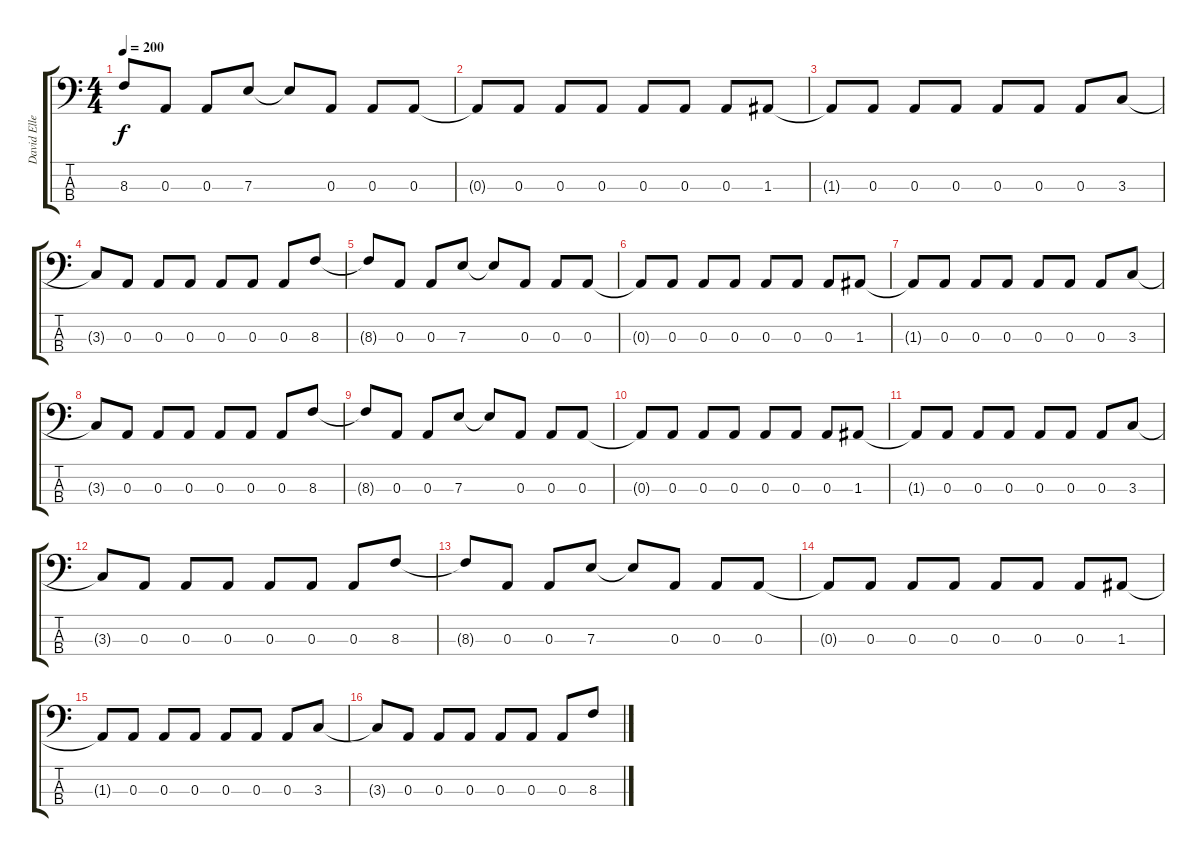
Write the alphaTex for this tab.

\track ("David Ellefson" "David Elle") {instrument electricbasspick}
\staff {score tabs}
\tuning (G2 D2 A1 E1) {hide}
\ts (4 4)
\tempo 200
\clef f4
\ks c
8.3{t}.8{dy f} 0.3.8 0.3.8 7.3.8 7.3{t}.8 0.3.8 0.3.8 0.3.8 |
0.3{t}.8 0.3.8 0.3.8 0.3.8 0.3.8 0.3.8 0.3.8 1.3.8 |
1.3{t}.8 0.3.8 0.3.8 0.3.8 0.3.8 0.3.8 0.3.8 3.3.8 |
3.3{t}.8 0.3.8 0.3.8 0.3.8 0.3.8 0.3.8 0.3.8 8.3.8 |
8.3{t}.8 0.3.8 0.3.8 7.3.8 7.3{t}.8 0.3.8 0.3.8 0.3.8 |
0.3{t}.8 0.3.8 0.3.8 0.3.8 0.3.8 0.3.8 0.3.8 1.3.8 |
1.3{t}.8 0.3.8 0.3.8 0.3.8 0.3.8 0.3.8 0.3.8 3.3.8 |
3.3{t}.8 0.3.8 0.3.8 0.3.8 0.3.8 0.3.8 0.3.8 8.3.8 |
8.3{t}.8 0.3.8 0.3.8 7.3.8 7.3{t}.8 0.3.8 0.3.8 0.3.8 |
0.3{t}.8 0.3.8 0.3.8 0.3.8 0.3.8 0.3.8 0.3.8 1.3.8 |
1.3{t}.8 0.3.8 0.3.8 0.3.8 0.3.8 0.3.8 0.3.8 3.3.8 |
3.3{t}.8 0.3.8 0.3.8 0.3.8 0.3.8 0.3.8 0.3.8 8.3.8 |
8.3{t}.8 0.3.8 0.3.8 7.3.8 7.3{t}.8 0.3.8 0.3.8 0.3.8 |
0.3{t}.8 0.3.8 0.3.8 0.3.8 0.3.8 0.3.8 0.3.8 1.3.8 |
1.3{t}.8 0.3.8 0.3.8 0.3.8 0.3.8 0.3.8 0.3.8 3.3.8 |
3.3{t}.8 0.3.8 0.3.8 0.3.8 0.3.8 0.3.8 0.3.8 8.3.8
